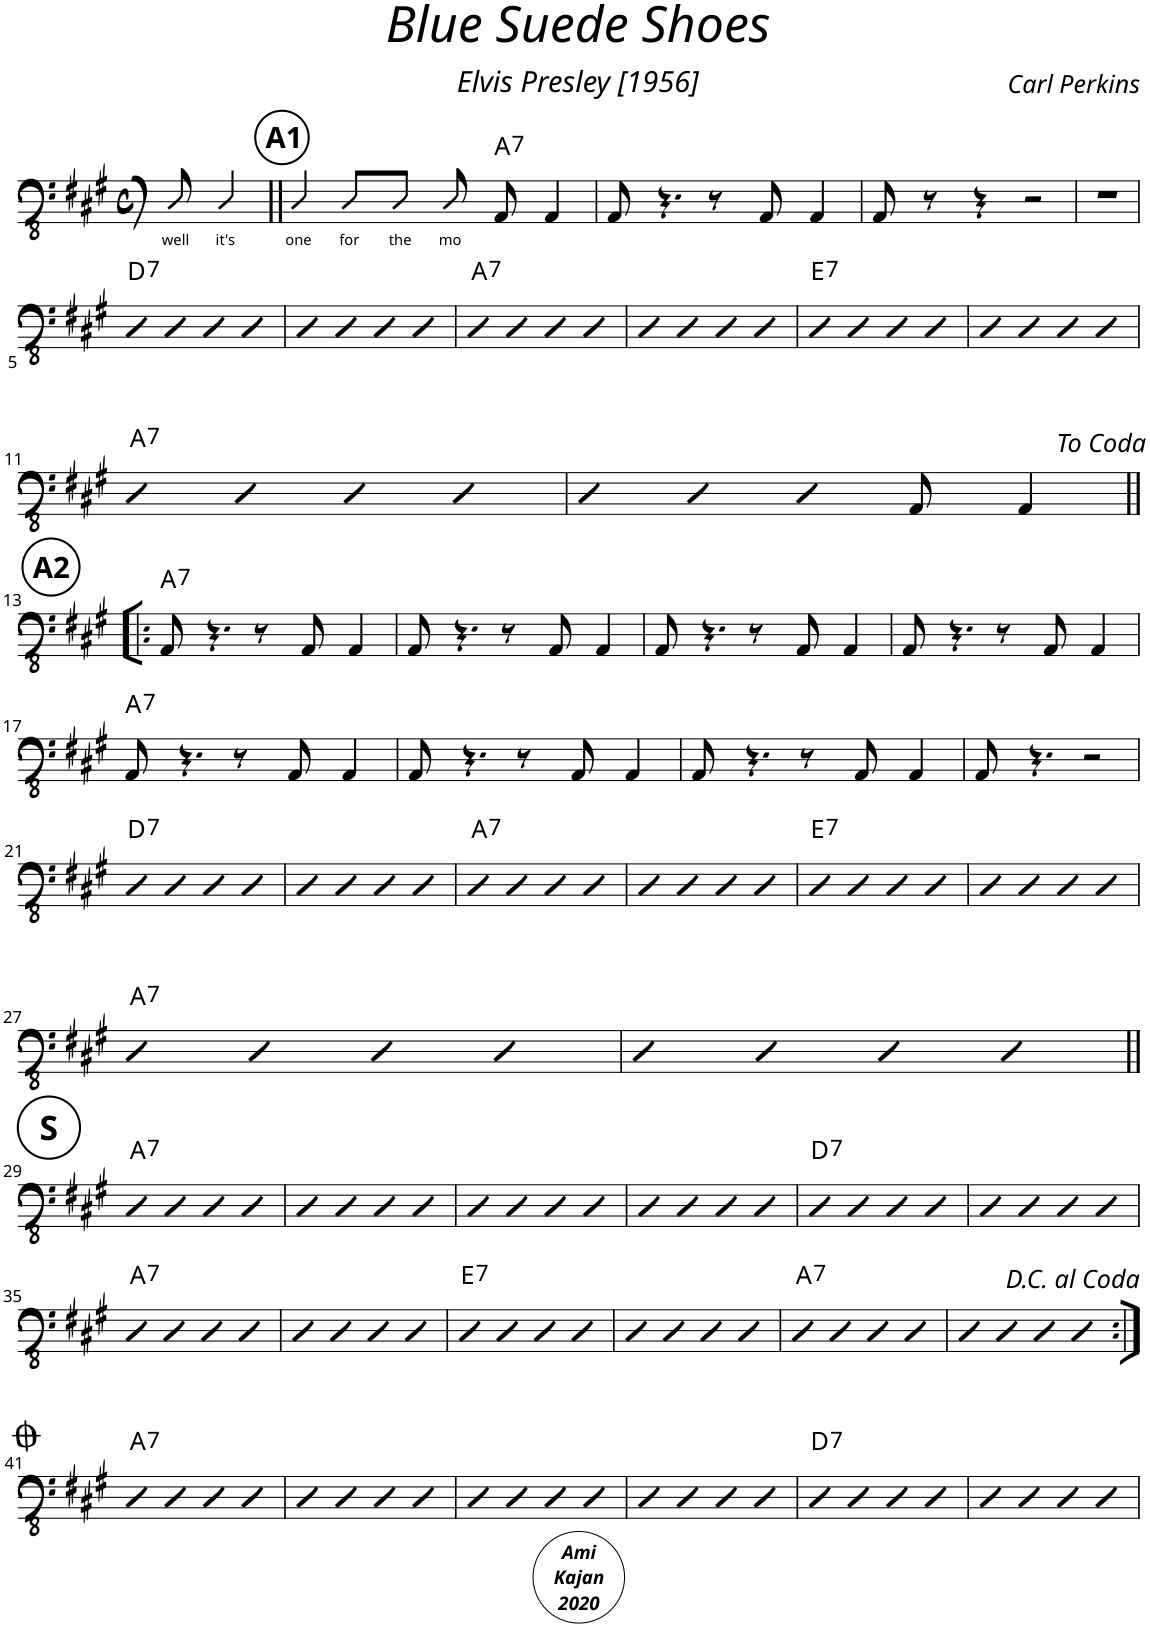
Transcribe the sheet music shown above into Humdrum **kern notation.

**kern	**text	**harte
*part1	*part1	*part1
*staff1	*staff1	*
*I"Acoustic Bass	*	*
*I'Bass	*	*
*clefFv4	*	*
*k[f#c#g#]	*	*
*M4/4	*	*
*met(c)	*	*
=	=	=
!	!LO:LY:b	!
8DD!/	well	.
!	!LO:LY:b	!
4DD!/	it's	.
!!LO:REH:place=s1:a:B:cj:enc=circle:fs=14:t=A1
=1||	=1||	=1||
!	!LO:LY:b	!
4DD!/	one	.
!	!LO:LY:b	!
8DD!/L	for	.
!	!LO:LY:b	!
8DD!/J	the	.
!	!LO:LY:b	!
8DD!/	mo	.
!	!	!LO:H:kt=7
8AAA/	.	A:7
4AAA/	.	.
=2	=2	=2
8AAA/	.	.
4.r	.	.
8r	.	.
8AAA/	.	.
4AAA/	.	.
=3	=3	=3
8AAA/	.	.
8r	.	.
4r	.	.
2r	.	.
=4	=4	=4
1r	.	.
!!LO:LB:g=z
=5	=5	=5
!	!	!LO:H:kt=7
4DD	.	D:7
4DD	.	.
4DD	.	.
4DD	.	.
=6	=6	=6
4DD	.	.
4DD	.	.
4DD	.	.
4DD	.	.
=7	=7	=7
!	!	!LO:H:kt=7
4DD	.	A:7
4DD	.	.
4DD	.	.
4DD	.	.
=8	=8	=8
4DD	.	.
4DD	.	.
4DD	.	.
4DD	.	.
=9	=9	=9
!	!	!LO:H:kt=7
4DD	.	E:7
4DD	.	.
4DD	.	.
4DD	.	.
=10	=10	=10
4DD	.	.
4DD	.	.
4DD	.	.
4DD	.	.
!!LO:LB:g=z
=11	=11	=11
!	!	!LO:H:kt=7
4DD	.	A:7
4DD	.	.
4DD	.	.
4DD	.	.
=12	=12	=12
4DD	.	.
4DD	.	.
8DD	.	.
8AAA/	.	.
4AAA/	.	.
!!LO:LB:g=z
!!LO:REH:place=s1:a:B:cj:enc=circle:fs=14:t=A2
=13!|:	=13!|:	=13!|:
!	!	!LO:H:kt=7
8AAA/	.	A:7
4.r	.	.
8r	.	.
8AAA/	.	.
4AAA/	.	.
=14	=14	=14
8AAA/	.	.
4.r	.	.
8r	.	.
8AAA/	.	.
4AAA/	.	.
=15	=15	=15
8AAA/	.	.
4.r	.	.
8r	.	.
8AAA/	.	.
4AAA/	.	.
=16	=16	=16
8AAA/	.	.
4.r	.	.
8r	.	.
8AAA/	.	.
4AAA/	.	.
!!LO:LB:g=z
=17	=17	=17
!	!	!LO:H:kt=7
8AAA/	.	A:7
4.r	.	.
8r	.	.
8AAA/	.	.
4AAA/	.	.
=18	=18	=18
8AAA/	.	.
4.r	.	.
8r	.	.
8AAA/	.	.
4AAA/	.	.
=19	=19	=19
8AAA/	.	.
4.r	.	.
8r	.	.
8AAA/	.	.
4AAA/	.	.
=20	=20	=20
8AAA/	.	.
4.r	.	.
2r	.	.
!!LO:LB:g=z
=21	=21	=21
!	!	!LO:H:kt=7
4DD	.	D:7
4DD	.	.
4DD	.	.
4DD	.	.
=22	=22	=22
4DD	.	.
4DD	.	.
4DD	.	.
4DD	.	.
=23	=23	=23
!	!	!LO:H:kt=7
4DD	.	A:7
4DD	.	.
4DD	.	.
4DD	.	.
=24	=24	=24
4DD	.	.
4DD	.	.
4DD	.	.
4DD	.	.
=25	=25	=25
!	!	!LO:H:kt=7
4DD	.	E:7
4DD	.	.
4DD	.	.
4DD	.	.
=26	=26	=26
4DD	.	.
4DD	.	.
4DD	.	.
4DD	.	.
!!LO:LB:g=z
=27	=27	=27
!	!	!LO:H:kt=7
4DD	.	A:7
4DD	.	.
4DD	.	.
4DD	.	.
=28	=28	=28
4DD	.	.
4DD	.	.
4DD	.	.
4DD	.	.
!!LO:LB:g=z
!!LO:REH:place=s1:a:B:cj:enc=circle:fs=16:t=S
=29||	=29||	=29||
!	!	!LO:H:kt=7
4DD	.	A:7
4DD	.	.
4DD	.	.
4DD	.	.
=30	=30	=30
4DD	.	.
4DD	.	.
4DD	.	.
4DD	.	.
=31	=31	=31
4DD	.	.
4DD	.	.
4DD	.	.
4DD	.	.
=32	=32	=32
4DD	.	.
4DD	.	.
4DD	.	.
4DD	.	.
=33	=33	=33
!	!	!LO:H:kt=7
4DD	.	D:7
4DD	.	.
4DD	.	.
4DD	.	.
=34	=34	=34
4DD	.	.
4DD	.	.
4DD	.	.
4DD	.	.
!!LO:LB:g=z
=35	=35	=35
!	!	!LO:H:kt=7
4DD	.	A:7
4DD	.	.
4DD	.	.
4DD	.	.
=36	=36	=36
4DD	.	.
4DD	.	.
4DD	.	.
4DD	.	.
=37	=37	=37
!	!	!LO:H:kt=7
4DD	.	E:7
4DD	.	.
4DD	.	.
4DD	.	.
=38	=38	=38
4DD	.	.
4DD	.	.
4DD	.	.
4DD	.	.
=39	=39	=39
!	!	!LO:H:kt=7
4DD	.	A:7
4DD	.	.
4DD	.	.
4DD	.	.
=40	=40	=40
4DD	.	.
4DD	.	.
4DD	.	.
4DD	.	.
!!LO:LB:g=z
=41:|!	=41:|!	=41:|!
!	!	!LO:H:kt=7
4DD	.	A:7
4DD	.	.
4DD	.	.
4DD	.	.
=42	=42	=42
4DD	.	.
4DD	.	.
4DD	.	.
4DD	.	.
=43	=43	=43
4DD	.	.
4DD	.	.
4DD	.	.
4DD	.	.
=44	=44	=44
4DD	.	.
4DD	.	.
4DD	.	.
4DD	.	.
=45	=45	=45
!	!	!LO:H:kt=7
4DD	.	D:7
4DD	.	.
4DD	.	.
4DD	.	.
=46	=46	=46
4DD	.	.
4DD	.	.
4DD	.	.
4DD	.	.
=	=	=
*-	*-	*-
